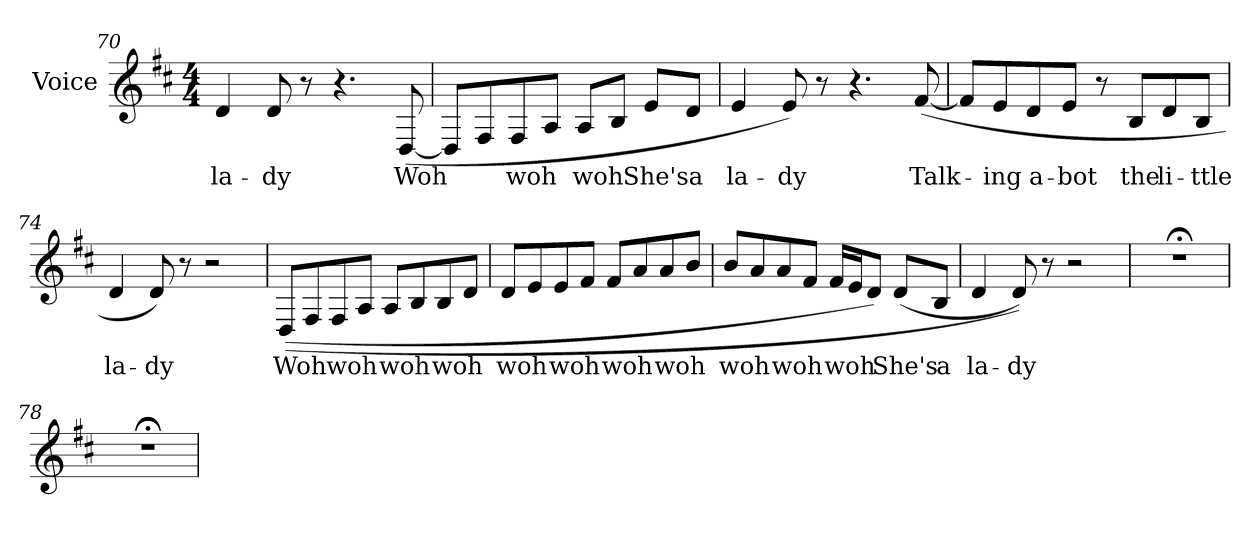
**kern	**text
*part1	*part1
*staff1	*staff1
*I"Voice	*
*I'Voice	*
*clefG2	*
*k[f#c#]	*
*D:	*
*M4/4	*
=70	=70
!	!LO:LY:b:color=#000000
4di/	la-
!	!LO:LY:b:color=#000000
8di/	-dy
8r	.
4.r	.
!	!LO:LY:b:color=#000000
([8Di/	Woh
=71	=71
8Di/L]	.
8F#i/	.
!	!LO:LY:b:color=#000000
8F#i/	woh
8Ai/J	.
!	!LO:LY:b:color=#000000
8Ai/L	woh
8Bi/J	.
!	!LO:LY:b:color=#000000
8ei/L	She's
!	!LO:LY:b:color=#000000
8di/J	a
=72	=72
!	!LO:LY:b:color=#000000
4ei/	la-
!	!LO:LY:b:color=#000000
8ei/)	-dy
8r	.
4.r	.
!	!LO:LY:b:color=#000000
([8f#i/	Talk-
!!LO:LB:g=z
=73	=73
8f#i/L]	.
!	!LO:LY:b:color=#000000
8ei/	-ing
!	!LO:LY:b:color=#000000
8di/	a-
!	!LO:LY:b:color=#000000
8ei/J	-bot
8r	.
!	!LO:LY:b:color=#000000
8Bi/L	the
!	!LO:LY:b:color=#000000
8di/	li-
!	!LO:LY:b:color=#000000
8Bi/J	-ttle
=74	=74
!	!LO:LY:b:color=#000000
4di/	la-
!	!LO:LY:b:color=#000000
8di/)	-dy
8r	.
2r	.
=75	=75
!	!LO:LY:b:color=#000000
((8Di/L	Woh
8F#i/	.
!	!LO:LY:b:color=#000000
8F#i/	woh
8Ai/J	.
!	!LO:LY:b:color=#000000
8Ai/L	woh
8Bi/	.
!	!LO:LY:b:color=#000000
8Bi/	woh
8di/J	.
!!LO:LB:g=z
=76	=76
!	!LO:LY:b:color=#000000
8di/L	woh
8ei/	.
!	!LO:LY:b:color=#000000
8ei/	woh
8f#i/J	.
!	!LO:LY:b:color=#000000
8f#i/L	woh
8ai/	.
!	!LO:LY:b:color=#000000
8ai/	woh
8bi/J	.
=77	=77
!	!LO:LY:b:color=#000000
8bi/L	woh
8ai/	.
!	!LO:LY:b:color=#000000
8ai/	woh
8f#i/J	.
!	!LO:LY:b:color=#000000
16f#i/LL	woh
16ei/J	.
8di/J)	.
!	!LO:LY:b:color=#000000
(8di/L	She's
!	!LO:LY:b:color=#000000
8Bi/J	a
=78	=78
!	!LO:LY:b:color=#000000
4di/	la-
!	!LO:LY:b:color=#000000
8di/))	-dy
8r	.
2r	.
=78X1	=78X1
1r;<	.
=78X2	=78X2
1r;<	.
=	=
*-	*-
